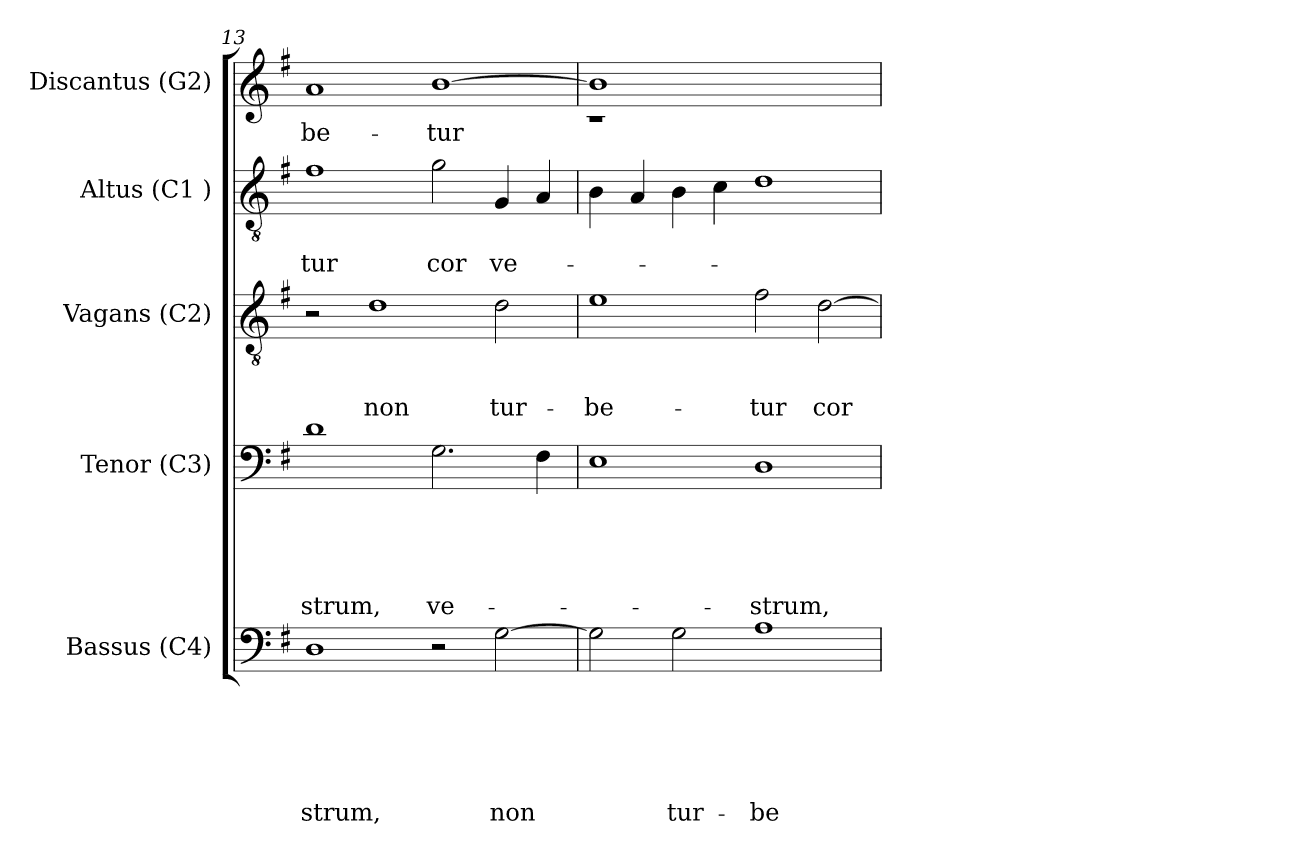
**kern	**text	**text	**text	**text	**text	**text	**kern	**text	**text	**text	**text	**text	**kern	**text	**text	**text	**kern	**text	**text	**kern	**text
*part5	*part5	*part5	*part5	*part5	*part5	*part5	*part4	*part4	*part4	*part4	*part4	*part4	*part3	*part3	*part3	*part3	*part2	*part2	*part2	*part1	*part1
*staff5	*staff5	*staff5	*staff5	*staff5	*staff5	*staff5	*staff4	*staff4	*staff4	*staff4	*staff4	*staff4	*staff3	*staff3	*staff3	*staff3	*staff2	*staff2	*staff2	*staff1	*staff1
*I"Bassus (C4)	*	*	*	*	*	*	*I"Tenor (C3)	*	*	*	*	*	*I"Vagans (C2)	*	*	*	*I"Altus (C1 )	*	*	*I"Discantus (G2)	*
*I'B.	*	*	*	*	*	*	*I'T.	*	*	*	*	*	*I'V.	*	*	*	*I'A.	*	*	*I'D.	*
!!LO:LB:g=z
*clefF4	*	*	*	*	*	*	*clefF4	*	*	*	*	*	*clefGv2	*	*	*	*clefGv2	*	*	*clefG2	*
*k[f#]	*	*	*	*	*	*	*k[f#]	*	*	*	*	*	*k[f#]	*	*	*	*k[f#]	*	*	*k[f#]	*
*G:	*	*	*	*	*	*	*G:	*	*	*	*	*	*G:	*	*	*	*G:	*	*	*G:	*
=13	=13	=13	=13	=13	=13	=13	=13	=13	=13	=13	=13	=13	=13	=13	=13	=13	=13	=13	=13	=13	=13
!	!	!	!	!	!	!LO:LY:b	!	!	!	!	!	!LO:LY:b	!	!	!	!	!	!	!LO:LY:b	!	!LO:LY:b
1D	.	.	.	.	.	-strum,	1d	.	.	.	.	-strum,	2r	.	.	.	1f#	.	-tur	1a	-be-
!	!	!	!	!	!	!	!	!	!	!	!	!	!	!	!	!LO:LY:b	!	!	!	!	!
.	.	.	.	.	.	.	.	.	.	.	.	.	1d	.	.	non	.	.	.	.	.
!	!	!	!	!	!	!	!	!	!	!	!	!LO:LY:b	!	!	!	!	!	!	!LO:LY:b	!	!LO:LY:b
2r	.	.	.	.	.	.	2.G\	.	.	.	.	ve-	.	.	.	.	2g\	.	cor	[>1b	-tur
!	!	!	!	!	!	!LO:LY:b	!	!	!	!	!	!	!	!	!	!LO:LY:b	!	!	!LO:LY:b	!	!
[>2G\	.	.	.	.	.	non	.	.	.	.	.	.	2d\	.	.	tur-	4G/	.	ve-	.	.
.	.	.	.	.	.	.	4F#\	.	.	.	.	.	.	.	.	.	4A/	.	.	.	.
=14	=14	=14	=14	=14	=14	=14	=14	=14	=14	=14	=14	=14	=14	=14	=14	=14	=14	=14	=14	=14	=14
*	*	*	*	*	*	*	*	*	*	*	*	*	*	*	*	*	*	*	*	*^	*
!	!	!	!	!	!	!	!	!	!	!	!	!	!	!	!	!LO:LY:b	!	!	!	!	!LO:N:vis=1	!
2G\]	.	.	.	.	.	.	1E	.	.	.	.	.	1e	.	.	-be-	4B\	.	.	1b]	0rc	.
.	.	.	.	.	.	.	.	.	.	.	.	.	.	.	.	.	4A/	.	.	.	.	.
!	!	!	!	!	!	!LO:LY:b	!	!	!	!	!	!	!	!	!	!	!	!	!	!	!	!
2G\	.	.	.	.	.	tur-	.	.	.	.	.	.	.	.	.	.	4B\	.	.	.	.	.
.	.	.	.	.	.	.	.	.	.	.	.	.	.	.	.	.	4c\	.	.	.	.	.
!	!	!	!	!	!	!LO:LY:b	!	!	!	!	!	!LO:LY:b	!	!	!	!LO:LY:b	!	!	!	!	!	!
1A	.	.	.	.	.	-be-	1D	.	.	.	.	-strum,	2f#\	.	.	-tur	1d	.	.	1ryy	.	.
!	!	!	!	!	!	!	!	!	!	!	!	!	!	!	!	!LO:LY:b	!	!	!	!	!	!
.	.	.	.	.	.	.	.	.	.	.	.	.	[>2d\	.	.	cor	.	.	.	.	.	.
*	*	*	*	*	*	*	*	*	*	*	*	*	*	*	*	*	*	*	*	*v	*v	*
=	=	=	=	=	=	=	=	=	=	=	=	=	=	=	=	=	=	=	=	=	=
*-	*-	*-	*-	*-	*-	*-	*-	*-	*-	*-	*-	*-	*-	*-	*-	*-	*-	*-	*-	*-	*-
